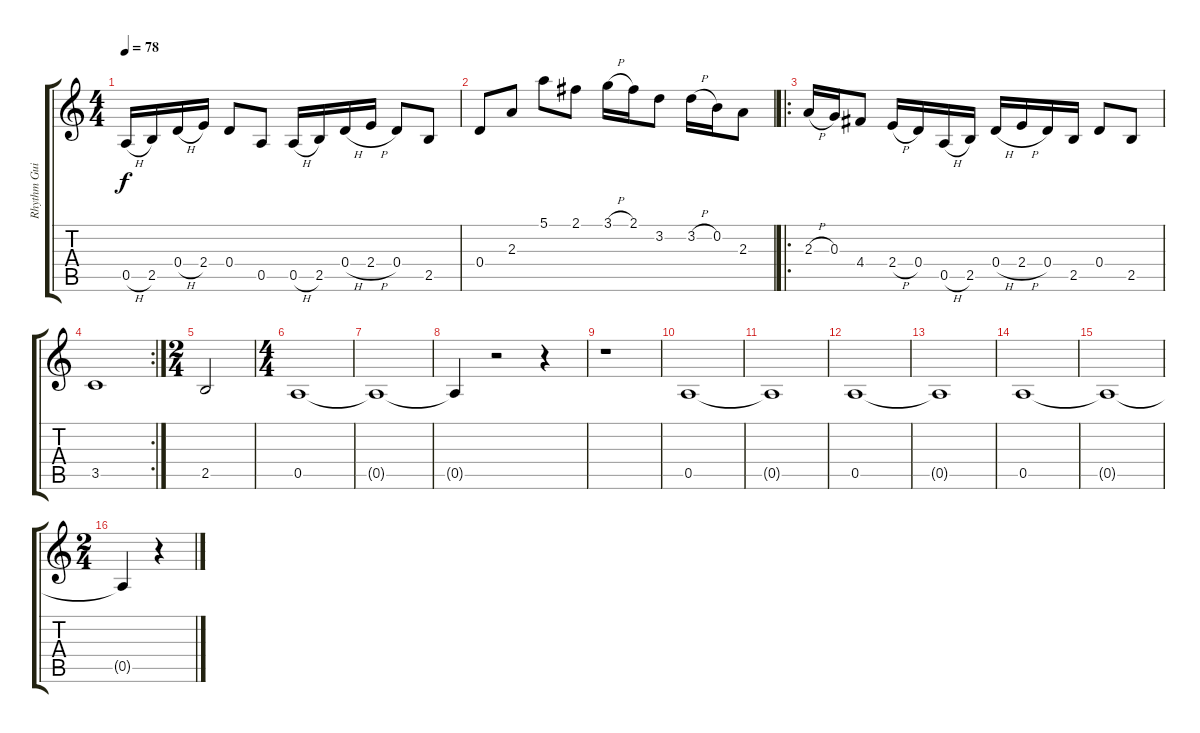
\track ("Rhythm Guitar" "Rhythm Gui") {instrument electricguitarclean}
\staff {score tabs}
\tuning (E4 B3 G3 D3 A2 E2) {hide}
\ts (4 4)
\tempo 78
\clef g2
\ks c
0.5{h}.16{dy f} 2.5.16 0.4{h}.16 2.4.16 0.4.8 0.5.8 0.5{h}.16 2.5.16 0.4{h}.16 2.4{h}.16 0.4.8 2.5.8 |
0.4.8 2.3.8 5.1.8 2.1.8 3.1{h}.16 2.1.16 3.2.8 3.2{h}.16 0.2.16 2.3.8 |
\ro
2.3{h}.16 0.3.16 4.4.8 2.4{h}.16 0.4.16 0.5{h}.16 2.5.16 0.4{h}.16 2.4{h}.16 0.4.16 2.5.16 0.4.8 2.5.8 |
\rc 2
3.5.1 |
\ts (2 4)
2.5.2 |
\ts (4 4)
0.5.1 |
0.5{t}.1 |
0.5{t}.4 r.2 r.4 |
r.1 |
0.5.1 |
0.5{t}.1 |
0.5.1 |
0.5{t}.1 |
0.5.1 |
0.5{t}.1 |
\ts (2 4)
0.5{t}.4 r.4
